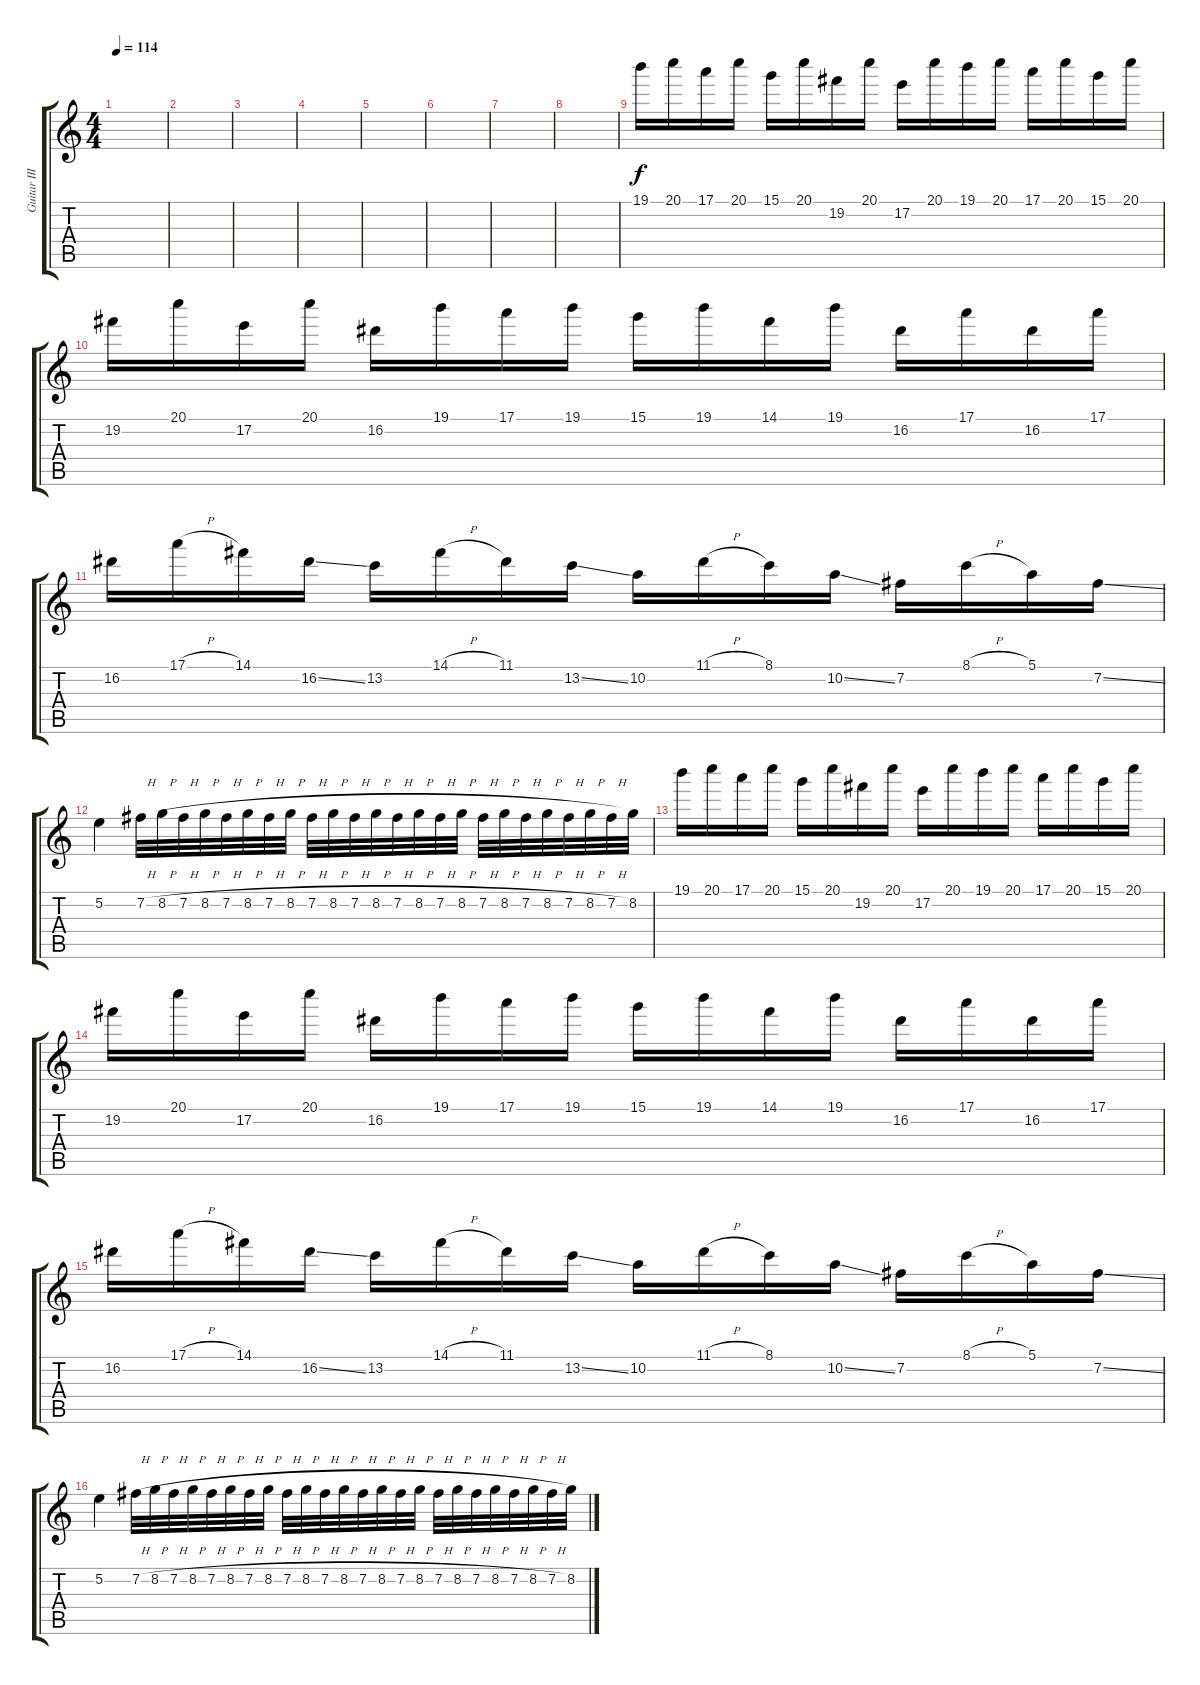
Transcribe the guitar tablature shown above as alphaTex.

\track ("Guitar III" "Guitar III") {instrument overdrivenguitar}
\staff {score tabs}
\tuning (E4 B3 G3 D3 A2 E2) {hide}
\ts (4 4)
\tempo 114
\clef g2
\ks c
|
|
|
|
|
|
|
|
19.1.16 20.1.16 17.1.16 20.1.16 15.1.16 20.1.16 19.2.16 20.1.16 17.2.16 20.1.16 19.1.16 20.1.16 17.1.16 20.1.16 15.1.16 20.1.16 |
19.2.16 20.1.16 17.2.16 20.1.16 16.2.16 19.1.16 17.1.16 19.1.16 15.1.16 19.1.16 14.1.16 19.1.16 16.2.16 17.1.16 16.2.16 17.1.16 |
16.2.16 17.1{h}.16 14.1.16 16.2{ss}.16 13.2.16 14.1{h}.16 11.1.16 13.2{ss}.16 10.2.16 11.1{h}.16 8.1.16 10.2{ss}.16 7.2.16 8.1{h}.16 5.1.16 7.2{ss}.16 |
5.2.4 7.2{h}.32 8.2{h}.32 7.2{h}.32 8.2{h}.32 7.2{h}.32 8.2{h}.32 7.2{h}.32 8.2{h}.32 7.2{h}.32 8.2{h}.32 7.2{h}.32 8.2{h}.32 7.2{h}.32 8.2{h}.32 7.2{h}.32 8.2{h}.32 7.2{h}.32 8.2{h}.32 7.2{h}.32 8.2{h}.32 7.2{h}.32 8.2{h}.32 7.2{h}.32 8.2.32 |
19.1.16 20.1.16 17.1.16 20.1.16 15.1.16 20.1.16 19.2.16 20.1.16 17.2.16 20.1.16 19.1.16 20.1.16 17.1.16 20.1.16 15.1.16 20.1.16 |
19.2.16 20.1.16 17.2.16 20.1.16 16.2.16 19.1.16 17.1.16 19.1.16 15.1.16 19.1.16 14.1.16 19.1.16 16.2.16 17.1.16 16.2.16 17.1.16 |
16.2.16 17.1{h}.16 14.1.16 16.2{ss}.16 13.2.16 14.1{h}.16 11.1.16 13.2{ss}.16 10.2.16 11.1{h}.16 8.1.16 10.2{ss}.16 7.2.16 8.1{h}.16 5.1.16 7.2{ss}.16 |
5.2.4 7.2{h}.32 8.2{h}.32 7.2{h}.32 8.2{h}.32 7.2{h}.32 8.2{h}.32 7.2{h}.32 8.2{h}.32 7.2{h}.32 8.2{h}.32 7.2{h}.32 8.2{h}.32 7.2{h}.32 8.2{h}.32 7.2{h}.32 8.2{h}.32 7.2{h}.32 8.2{h}.32 7.2{h}.32 8.2{h}.32 7.2{h}.32 8.2{h}.32 7.2{h}.32 8.2.32
